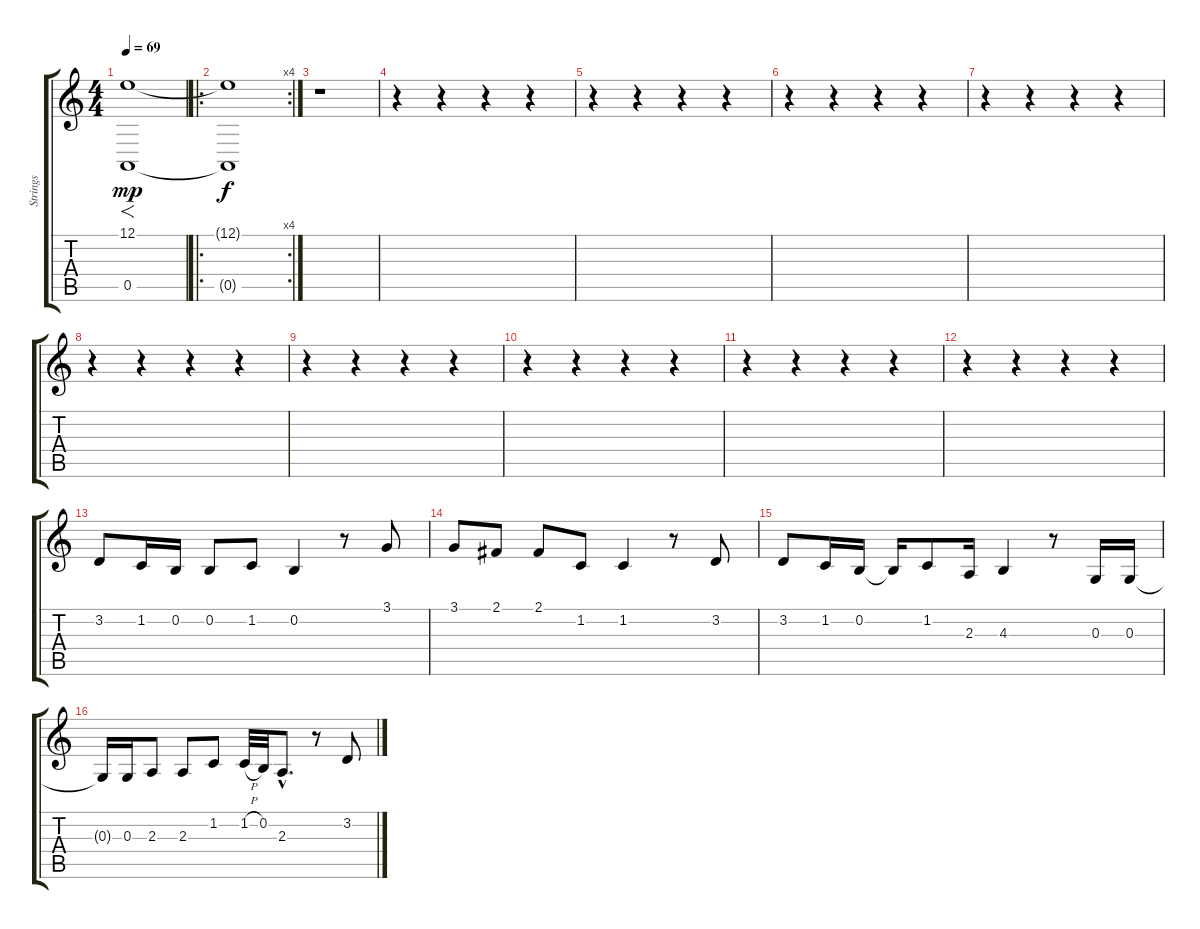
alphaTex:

\track ("Strings" "Strings") {instrument stringensemble1}
\staff {score tabs}
\tuning (E4 B3 G3 D3 A2 E2) {hide}
\ts (4 4)
\tempo 69
\clef g2
\ks c
(12.1 0.5).1{f dy mp instrument stringensemble1} |
\ro
\rc 4
(12.1{t} 0.5{t}).1{dy f} |
r.1 |
r.4 r.4 r.4 r.4 |
r.4 r.4 r.4 r.4 |
r.4 r.4 r.4 r.4 |
r.4 r.4 r.4 r.4 |
r.4 r.4 r.4 r.4 |
r.4 r.4 r.4 r.4 |
r.4 r.4 r.4 r.4 |
r.4 r.4 r.4 r.4 |
r.4 r.4 r.4 r.4 |
3.2.8{volume 16 instrument acousticgrandpiano} 1.2.16 0.2.16 0.2.8 1.2.8 0.2.4 r.8 3.1.8 |
3.1.8 2.1.8 2.1.8 1.2.8 1.2.4 r.8 3.2.8 |
3.2.8 1.2.16 0.2.16 0.2{t}.16 1.2.8 2.3.16 4.3.4 r.8 0.3.16 0.3.16 |
0.3{t}.16 0.3.16 2.3.8 2.3.8 1.2.8 1.2{h}.32 0.2.32 2.3{hac}.8{d} r.8 3.2.8
